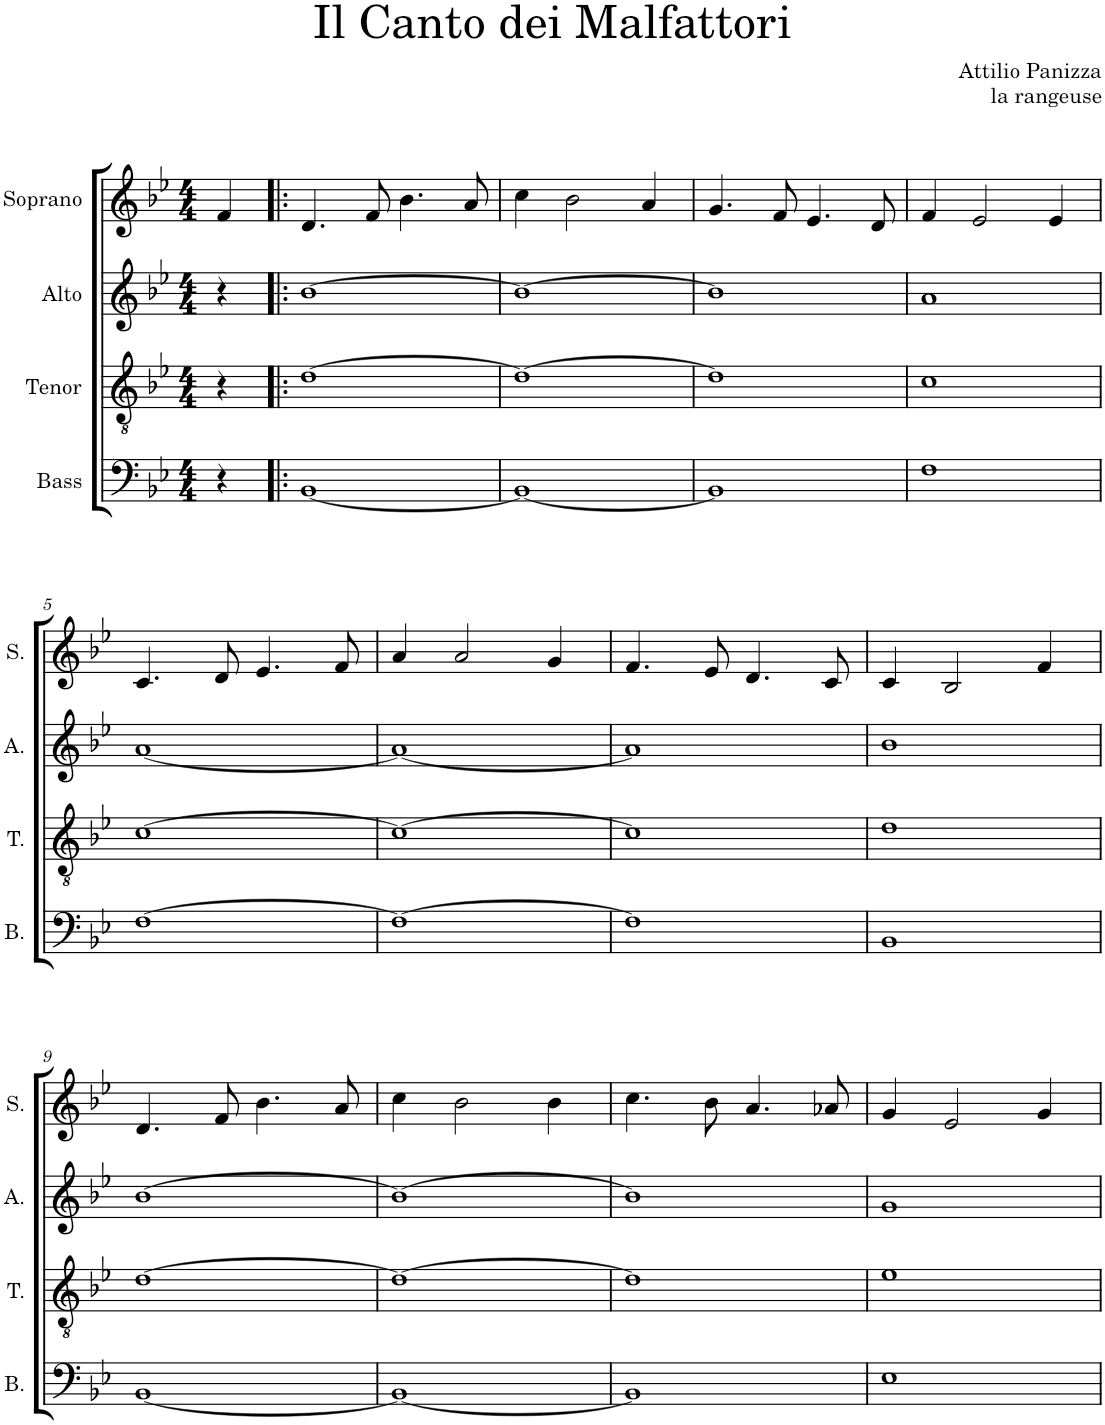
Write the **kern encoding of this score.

**kern	**kern	**kern	**kern
*part4	*part3	*part2	*part1
*staff4	*staff3	*staff2	*staff1
*I"Bass	*I"Tenor	*I"Alto	*I"Soprano
*I'B.	*I'T.	*I'A.	*I'S.
*clefF4	*clefGv2	*clefG2	*clefG2
*k[b-e-]	*k[b-e-]	*k[b-e-]	*k[b-e-]
*M4/4	*M4/4	*M4/4	*M4/4
=	=	=	=
4r	4r	4r	4f/
=1!|:	=1!|:	=1!|:	=1!|:
[1BB-	[1d	[1b-	4.d/
.	.	.	8f/
.	.	.	4.b-\
.	.	.	8a/
=2	=2	=2	=2
1BB-_	1d_	1b-_	4cc\
.	.	.	2b-\
.	.	.	4a/
=3	=3	=3	=3
1BB-]	1d]	1b-]	4.g/
.	.	.	8f/
.	.	.	4.e-/
.	.	.	8d/
=4	=4	=4	=4
1F	1c	1a	4f/
.	.	.	2e-/
.	.	.	4e-/
!!LO:LB:g=z
=5	=5	=5	=5
[1F	[1c	[1a	4.c/
.	.	.	8d/
.	.	.	4.e-/
.	.	.	8f/
=6	=6	=6	=6
1F_	1c_	1a_	4a/
.	.	.	2a/
.	.	.	4g/
=7	=7	=7	=7
1F]	1c]	1a]	4.f/
.	.	.	8e-/
.	.	.	4.d/
.	.	.	8c/
=8	=8	=8	=8
1BB-	1d	1b-	4c/
.	.	.	2B-/
.	.	.	4f/
!!LO:LB:g=z
=9	=9	=9	=9
[1BB-	[1d	[1b-	4.d/
.	.	.	8f/
.	.	.	4.b-\
.	.	.	8a/
=10	=10	=10	=10
1BB-_	1d_	1b-_	4cc\
.	.	.	2b-\
.	.	.	4b-\
=11	=11	=11	=11
1BB-]	1d]	1b-]	4.cc\
.	.	.	8b-\
.	.	.	4.a/
.	.	.	8a-X/
=12	=12	=12	=12
1E-	1e-	1g	4g/
.	.	.	2e-/
.	.	.	4g/
=	=	=	=
*-	*-	*-	*-
